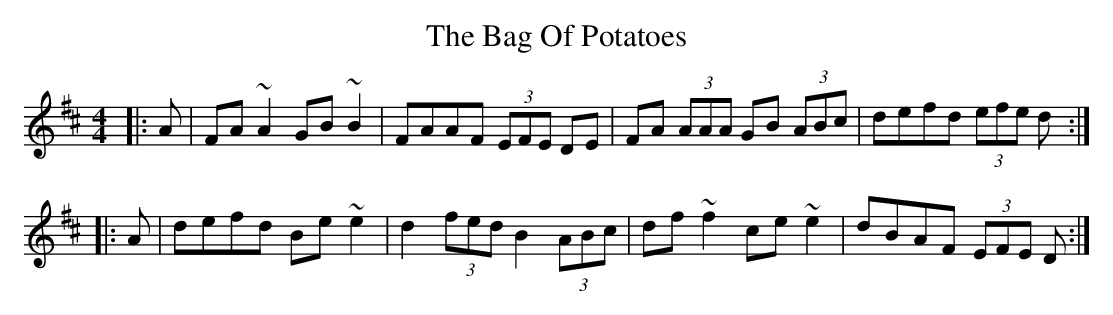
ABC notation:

X:1
T: The Bag Of Potatoes
M: 4/4
L: 1/8
K: Dmaj
|:A|FA ~A2 GB ~B2|FAAF (3EFE DE|FA (3AAA GB (3ABc|defd (3efe d:|
|:A|defd Be ~e2|d2 (3fed B2 (3ABc|df ~f2 ce ~e2|dBAF (3EFE D:|
